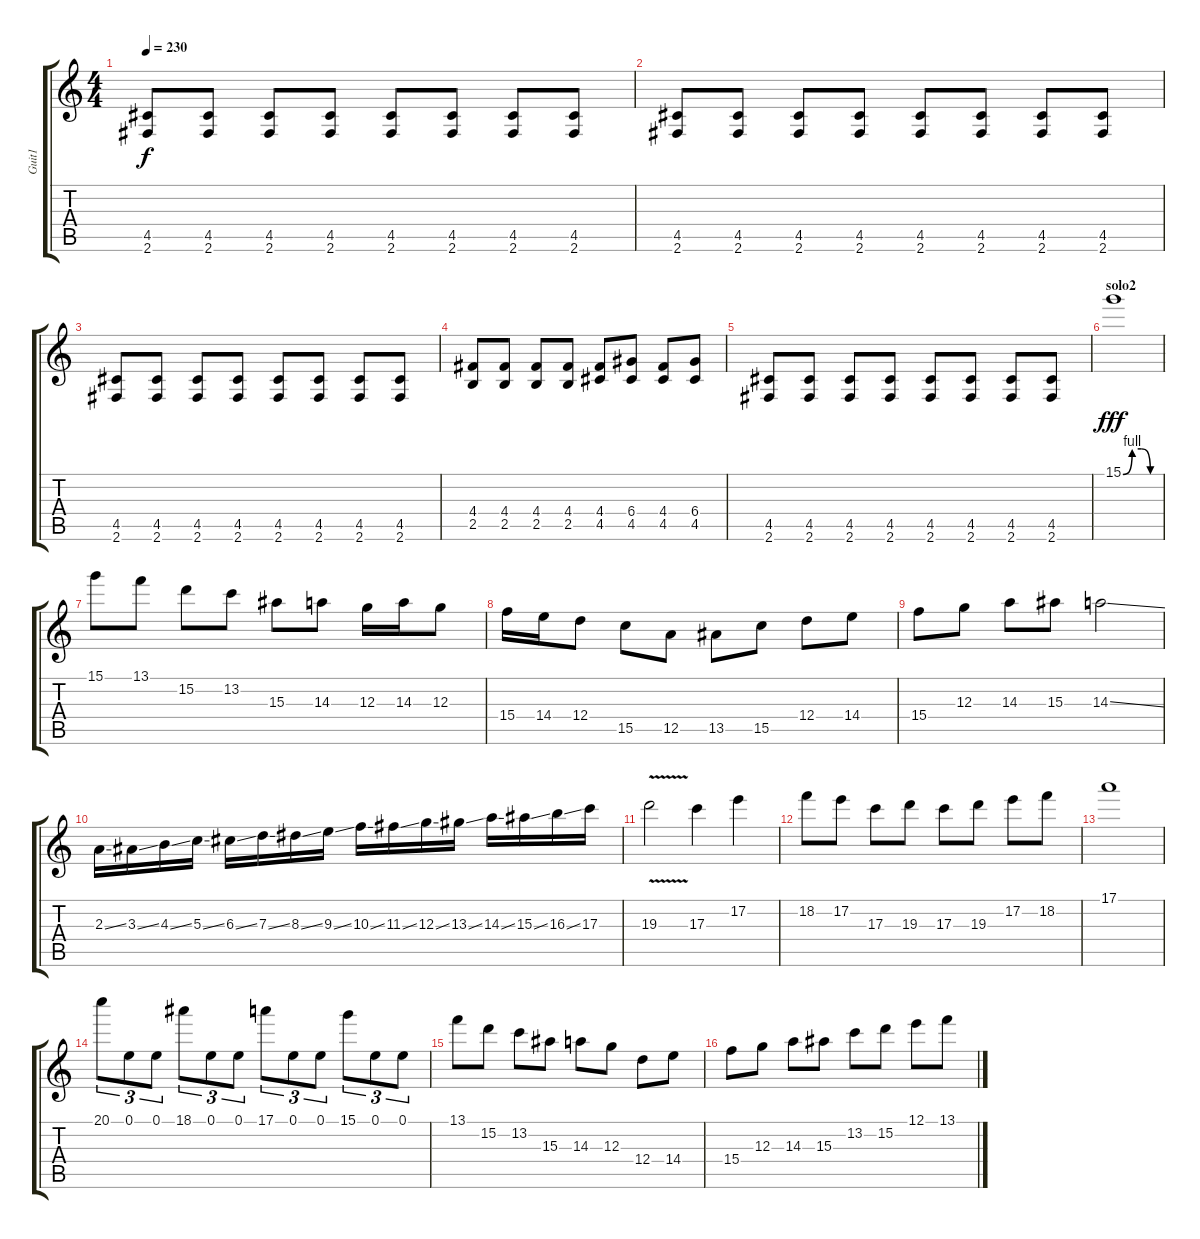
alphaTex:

\track ("Guit1" "Guit1") {instrument overdrivenguitar}
\staff {score tabs}
\tuning (E4 B3 G3 D3 A2 E2) {hide}
\ts (4 4)
\tempo 230
\clef g2
\ks c
(4.5 2.6).8{dy f} (4.5 2.6).8 (4.5 2.6).8 (4.5 2.6).8 (4.5 2.6).8 (4.5 2.6).8 (4.5 2.6).8 (4.5 2.6).8 |
(4.5 2.6).8 (4.5 2.6).8 (4.5 2.6).8 (4.5 2.6).8 (4.5 2.6).8 (4.5 2.6).8 (4.5 2.6).8 (4.5 2.6).8 |
(4.5 2.6).8 (4.5 2.6).8 (4.5 2.6).8 (4.5 2.6).8 (4.5 2.6).8 (4.5 2.6).8 (4.5 2.6).8 (4.5 2.6).8 |
(4.4 2.5).8 (4.4 2.5).8 (4.4 2.5).8 (4.4 2.5).8 (4.4 4.5).8 (6.4 4.5).8 (4.4 4.5).8 (6.4 4.5).8 |
(4.5 2.6).8 (4.5 2.6).8 (4.5 2.6).8 (4.5 2.6).8 (4.5 2.6).8 (4.5 2.6).8 (4.5 2.6).8 (4.5 2.6).8 |
\section ("" "solo2")
15.1{be (custom 0 0 15 4 30 4 45 0 60 0)}.1{dy fff volume 13} |
15.1.8 13.1.8 15.2.8 13.2.8 15.3.8 14.3.8 12.3.16 14.3.16 12.3.8 |
15.4.16 14.4.16 12.4.8 15.5.8 12.5.8 13.5.8 15.5.8 12.4.8 14.4.8 |
15.4.8 12.3.8 14.3.8 15.3.8 14.3{ss}.2 |
2.3{ss}.16 3.3{ss}.16 4.3{ss}.16 5.3{ss}.16 6.3{ss}.16 7.3{ss}.16 8.3{ss}.16 9.3{ss}.16 10.3{ss}.16 11.3{ss}.16 12.3{ss}.16 13.3{ss}.16 14.3{ss}.16 15.3{ss}.16 16.3{ss}.16 17.3.16 |
19.3{v}.2 17.3.4 17.2.4 |
18.2.8 17.2.8 17.3.8 19.3.8 17.3.8 19.3.8 17.2.8 18.2.8 |
17.1.1 |
20.1.8{tu (3 2)} 0.1.8{tu (3 2)} 0.1.8{tu (3 2)} 18.1.8{tu (3 2)} 0.1.8{tu (3 2)} 0.1.8{tu (3 2)} 17.1.8{tu (3 2)} 0.1.8{tu (3 2)} 0.1.8{tu (3 2)} 15.1.8{tu (3 2)} 0.1.8{tu (3 2)} 0.1.8{tu (3 2)} |
13.1.8 15.2.8 13.2.8 15.3.8 14.3.8 12.3.8 12.4.8 14.4.8 |
15.4.8 12.3.8 14.3.8 15.3.8 13.2.8 15.2.8 12.1.8 13.1.8
